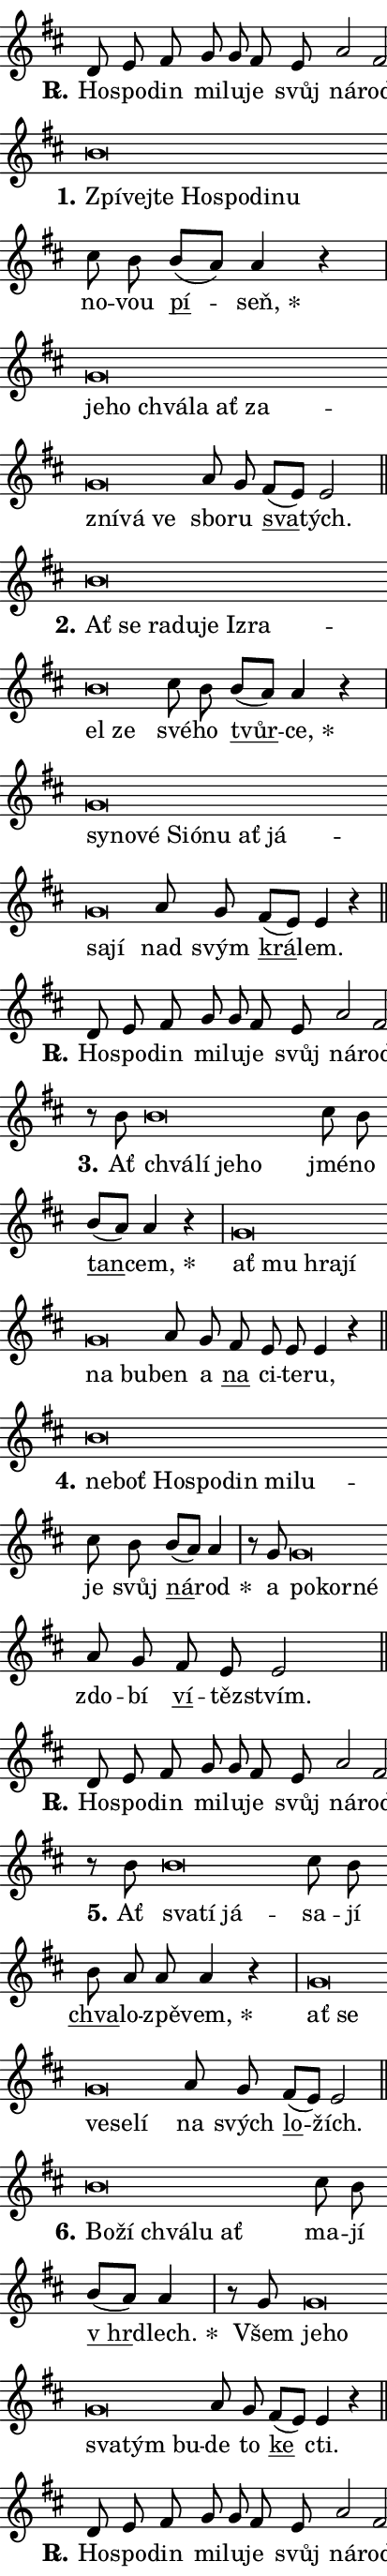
\version "2.24.0"
\header { tagline = "" }
\paper {
  indent = 0\cm
  top-margin = 0\cm
  right-margin = 0\cm
  bottom-margin = 0\cm
  left-margin = 0\cm
  paper-width = 7\cm
  page-breaking = #ly:one-page-breaking
  system-system-spacing.basic-distance = #11
  score-system-spacing.basic-distance = #11
  ragged-last = ##f
}


%% Author: Thomas Morley
%% https://lists.gnu.org/archive/html/lilypond-user/2020-05/msg00002.html
#(define (line-position grob)
"Returns position of @var[grob} in current system:
   @code{'start}, if at first time-step
   @code{'end}, if at last time-step
   @code{'middle} otherwise
"
  (let* ((col (ly:item-get-column grob))
         (ln (ly:grob-object col 'left-neighbor))
         (rn (ly:grob-object col 'right-neighbor))
         (col-to-check-left (if (ly:grob? ln) ln col))
         (col-to-check-right (if (ly:grob? rn) rn col))
         (break-dir-left
           (and
             (ly:grob-property col-to-check-left 'non-musical #f)
             (ly:item-break-dir col-to-check-left)))
         (break-dir-right
           (and
             (ly:grob-property col-to-check-right 'non-musical #f)
             (ly:item-break-dir col-to-check-right))))
        (cond ((eqv? 1 break-dir-left) 'start)
              ((eqv? -1 break-dir-right) 'end)
              (else 'middle))))

#(define (tranparent-at-line-position vctor)
  (lambda (grob)
  "Relying on @code{line-position} select the relevant enry from @var{vctor}.
Used to determine transparency,"
    (case (line-position grob)
      ((end) (not (vector-ref vctor 0)))
      ((middle) (not (vector-ref vctor 1)))
      ((start) (not (vector-ref vctor 2))))))

noteHeadBreakVisibility =
#(define-music-function (break-visibility)(vector?)
"Makes @code{NoteHead}s transparent relying on @var{break-visibility}"
#{
  \override NoteHead.transparent =
    #(tranparent-at-line-position break-visibility)
#})

#(define delete-ledgers-for-transparent-note-heads
  (lambda (grob)
    "Reads whether a @code{NoteHead} is transparent.
If so this @code{NoteHead} is removed from @code{'note-heads} from
@var{grob}, which is supposed to be @code{LedgerLineSpanner}.
As a result ledgers are not printed for this @code{NoteHead}"
    (let* ((nhds-array (ly:grob-object grob 'note-heads))
           (nhds-list
             (if (ly:grob-array? nhds-array)
                 (ly:grob-array->list nhds-array)
                 '()))
           ;; Relies on the transparent-property being done before
           ;; Staff.LedgerLineSpanner.after-line-breaking is executed.
           ;; This is fragile ...
           (to-keep
             (remove
               (lambda (nhd)
                 (ly:grob-property nhd 'transparent #f))
               nhds-list)))
      ;; TODO find a better method to iterate over grob-arrays, similiar
      ;; to filter/remove etc for lists
      ;; For now rebuilt from scratch
      (set! (ly:grob-object grob 'note-heads)  '())
      (for-each
        (lambda (nhd)
          (ly:pointer-group-interface::add-grob grob 'note-heads nhd))
        to-keep))))

hideNotes = {
  \noteHeadBreakVisibility #begin-of-line-visible
}
unHideNotes = {
  \noteHeadBreakVisibility #all-visible
}

% work-around for resetting accidentals
% https://lilypond.org/doc/v2.23/Documentation/notation/displaying-rhythms#unmetered-music
cadenzaMeasure = {
  \cadenzaOff
  \partial 1024 s1024
  \cadenzaOn
}

#(define-markup-command (accent layout props text) (markup?)
  "Underline accented syllable"
  (interpret-markup layout props
    #{\markup \override #'(offset . 4.3) \underline { #text }#}))

responsum = \markup \concat {
  "R" \hspace #-1.05 \path #0.1 #'((moveto 0 0.07) (lineto 0.9 0.8)) \hspace #0.05 "."
}

\layout {
    \context {
        \Staff
        \remove "Time_signature_engraver"
        \override LedgerLineSpanner.after-line-breaking = #delete-ledgers-for-transparent-note-heads
    }
    \context {
        \Voice {
            \override NoteHead.output-attributes = #'((class . "notehead"))
            \override Hairpin.height = #0.55
        }
    }
    \context {
        \Lyrics {
            \override StanzaNumber.output-attributes = #'((class . "stanzanumber"))
            \override LyricSpace.minimum-distance = #0.9
            \override LyricText.font-name = #"TeX Gyre Schola"
            \override LyricText.font-size = 1
            \override StanzaNumber.font-name = #"TeX Gyre Schola Bold"
            \override StanzaNumber.font-size = 1
        }
    }
}

% magnetic-lyrics.ily
%
%   written by
%     Jean Abou Samra <jean@abou-samra.fr>
%     Werner Lemberg <wl@gnu.org>
%
%   adapted by
%     Jiri Hon <jiri.hon@gmail.com>
%
% Version 2022-Apr-15

% https://www.mail-archive.com/lilypond-user@gnu.org/msg149350.html

#(define (Left_hyphen_pointer_engraver context)
   "Collect syllable-hyphen-syllable occurrences in lyrics and store
them in properties.  This engraver only looks to the left.  For
example, if the lyrics input is @code{foo -- bar}, it does the
following.

@itemize @bullet
@item
Set the @code{text} property of the @code{LyricHyphen} grob between
@q{foo} and @q{bar} to @code{foo}.

@item
Set the @code{left-hyphen} property of the @code{LyricText} grob with
text @q{foo} to the @code{LyricHyphen} grob between @q{foo} and
@q{bar}.
@end itemize

Use this auxiliary engraver in combination with the
@code{lyric-@/text::@/apply-@/magnetic-@/offset!} hook."
   (let ((hyphen #f)
         (text #f))
     (make-engraver
      (acknowledgers
       ((lyric-syllable-interface engraver grob source-engraver)
        (set! text grob)))
      (end-acknowledgers
       ((lyric-hyphen-interface engraver grob source-engraver)
        ;(when (not (grob::has-interface grob 'lyric-space-interface))
          (set! hyphen grob)));)
      ((stop-translation-timestep engraver)
       (when (and text hyphen)
         (ly:grob-set-object! text 'left-hyphen hyphen))
       (set! text #f)
       (set! hyphen #f)))))

#(define (lyric-text::apply-magnetic-offset! grob)
   "If the space between two syllables is less than the value in
property @code{LyricText@/.details@/.squash-threshold}, move the right
syllable to the left so that it gets concatenated with the left
syllable.

Use this function as a hook for
@code{LyricText@/.after-@/line-@/breaking} if the
@code{Left_@/hyphen_@/pointer_@/engraver} is active."
   (let ((hyphen (ly:grob-object grob 'left-hyphen #f)))
     (when hyphen
       (let ((left-text (ly:spanner-bound hyphen LEFT)))
         (when (grob::has-interface left-text 'lyric-syllable-interface)
           (let* ((common (ly:grob-common-refpoint grob left-text X))
                  (this-x-ext (ly:grob-extent grob common X))
                  (left-x-ext
                   (begin
                     ;; Trigger magnetism for left-text.
                     (ly:grob-property left-text 'after-line-breaking)
                     (ly:grob-extent left-text common X)))
                  ;; `delta` is the gap width between two syllables.
                  (delta (- (interval-start this-x-ext)
                            (interval-end left-x-ext)))
                  (details (ly:grob-property grob 'details))
                  (threshold (assoc-get 'squash-threshold details 0.2)))
             (when (< delta threshold)
               (let* (;; We have to manipulate the input text so that
                      ;; ligatures crossing syllable boundaries are not
                      ;; disabled.  For languages based on the Latin
                      ;; script this is essentially a beautification.
                      ;; However, for non-Western scripts it can be a
                      ;; necessity.
                      (lt (ly:grob-property left-text 'text))
                      (rt (ly:grob-property grob 'text))
                      (is-space (grob::has-interface hyphen 'lyric-space-interface))
                      (space (if is-space " " ""))
                      (space-markup (grob-interpret-markup grob " "))
                      (space-size (interval-length (ly:stencil-extent space-markup X)))
                      (extra-delta (if is-space space-size 0))
                      ;; Append new syllable.
                      (ltrt-space (if (and (string? lt) (string? rt))
                                (string-append lt space rt)
                                (make-concat-markup (list lt space rt))))
                      ;; Right-align `ltrt` to the right side.
                      (ltrt-space-markup (grob-interpret-markup
                               grob
                               (make-translate-markup
                                (cons (interval-length this-x-ext) 0)
                                (make-right-align-markup ltrt-space)))))
                 (begin
                   ;; Don't print `left-text`.
                   (ly:grob-set-property! left-text 'stencil #f)
                   ;; Set text and stencil (which holds all collected
                   ;; syllables so far) and shift it to the left.
                   (ly:grob-set-property! grob 'text ltrt-space)
                   (ly:grob-set-property! grob 'stencil ltrt-space-markup)
                   (ly:grob-translate-axis! grob (- (- delta extra-delta)) X))))))))))


#(define (lyric-hyphen::displace-bounds-first grob)
   ;; Make very sure this callback isn't triggered too early.
   (let ((left (ly:spanner-bound grob LEFT))
         (right (ly:spanner-bound grob RIGHT)))
     (ly:grob-property left 'after-line-breaking)
     (ly:grob-property right 'after-line-breaking)
     (ly:lyric-hyphen::print grob)))

squashThreshold = #0.4

\layout {
  \context {
    \Lyrics
    \consists #Left_hyphen_pointer_engraver
    \override LyricText.after-line-breaking =
      #lyric-text::apply-magnetic-offset!
    \override LyricHyphen.stencil = #lyric-hyphen::displace-bounds-first
    \override LyricText.details.squash-threshold = \squashThreshold
    \override LyricHyphen.minimum-distance = 0
    \override LyricHyphen.minimum-length = \squashThreshold
  }
}

squash = \override LyricText.details.squash-threshold = 9999
unSquash = \override LyricText.details.squash-threshold = \squashThreshold

left = \override LyricText.self-alignment-X = #LEFT
unLeft = \revert LyricText.self-alignment-X

starOffset = #(lambda (grob) 
                (let ((x_offset (ly:self-alignment-interface::aligned-on-x-parent grob)))
                  (if (= x_offset 0) 0 (+ x_offset 1.2))))

star = #(define-music-function (syllable)(string?)
"Append star separator at the end of a syllable"
#{
  \once \override LyricText.X-offset = #starOffset
  \lyricmode { \markup {
    #syllable
    \override #'((font-name . "TeX Gyre Schola Bold")) \hspace #0.2 \lower #0.65 \larger "*"
  } }
#})

starAccent = #(define-music-function (syllable)(string?)
"Append star separator at the end of a syllable and make accent"
#{
  \once \override LyricText.X-offset = #starOffset
  \lyricmode { \markup {
    \accent #syllable
    \override #'((font-name . "TeX Gyre Schola Bold")) \hspace #0.2 \lower #0.65 \larger "*"
  } }
#})

breath = #(define-music-function (syllable)(string?)
"Append breathing indicator at the end of a syllable"
#{
  \lyricmode { \markup { #syllable "+" } }
#})

optionalBreath = #(define-music-function (syllable)(string?)
"Append optional breathing indicator at the end of a syllable"
#{
  \lyricmode { \markup { #syllable "(+)" } }
#})


\score {
    <<
        \new Voice = "melody" { \cadenzaOn \key d \major \relative { d'8 e fis g g fis e a2 fis \cadenzaMeasure \bar "||" \break } }
        \new Lyrics \lyricsto "melody" { \lyricmode { \set stanza = \responsum
Ho -- spo -- din mi -- lu -- je svůj ná -- rod. } }
    >>
    \layout {}
}

\score {
    <<
        \new Voice = "melody" { \cadenzaOn \key d \major \relative { b'\breve*1/16 \hideNotes \breve*1/16 \bar "" \breve*1/16 \bar "" \breve*1/16 \bar "" \breve*1/16 \bar "" \breve*1/16 \breve*1/16 \bar "" \unHideNotes cis8 b \bar "" b[( a)] a4 r \cadenzaMeasure \bar "|" g\breve*1/16 \hideNotes \breve*1/16 \bar "" \breve*1/16 \bar "" \breve*1/16 \bar "" \breve*1/16 \bar "" \breve*1/16 \bar "" \breve*1/16 \bar "" \breve*1/16 \breve*1/16 \bar "" \unHideNotes a8 g \bar "" fis[( e)] e2 \cadenzaMeasure \bar "||" \break } }
        \new Lyrics \lyricsto "melody" { \lyricmode { \set stanza = "1."
\left Zpí -- \squash vej -- te Ho -- spo -- di -- nu \unLeft \unSquash no -- vou \markup \accent pí -- \star seň, \left je -- \squash ho chvá -- la ať za -- zní -- vá ve \unLeft \unSquash sbo -- ru \markup \accent sva -- tých. } }
    >>
    \layout {}
}

\score {
    <<
        \new Voice = "melody" { \cadenzaOn \key d \major \relative { b'\breve*1/16 \hideNotes \breve*1/16 \bar "" \breve*1/16 \bar "" \breve*1/16 \bar "" \breve*1/16 \bar "" \breve*1/16 \bar "" \breve*1/16 \bar "" \breve*1/16 \breve*1/16 \bar "" \unHideNotes cis8 b \bar "" b[( a)] a4 r \cadenzaMeasure \bar "|" g\breve*1/16 \hideNotes \breve*1/16 \bar "" \breve*1/16 \bar "" \breve*1/16 \bar "" \breve*1/16 \bar "" \breve*1/16 \bar "" \breve*1/16 \bar "" \breve*1/16 \bar "" \breve*1/16 \breve*1/16 \bar "" \unHideNotes a8 g \bar "" fis[( e)] e4 r \cadenzaMeasure \bar "||" \break } }
        \new Lyrics \lyricsto "melody" { \lyricmode { \set stanza = "2."
\left Ať \squash se ra -- du -- je Iz -- ra -- el ze \unLeft \unSquash své -- ho \markup \accent tvůr -- \star ce, \left sy -- \squash no -- vé Si -- ó -- nu ať já -- sa -- jí \unLeft \unSquash nad svým \markup \accent krá -- lem. } }
    >>
    \layout {}
}

\score {
    <<
        \new Voice = "melody" { \cadenzaOn \key d \major \relative { d'8 e fis g g fis e a2 fis \cadenzaMeasure \bar "||" \break } }
        \new Lyrics \lyricsto "melody" { \lyricmode { \set stanza = \responsum
Ho -- spo -- din mi -- lu -- je svůj ná -- rod. } }
    >>
    \layout {}
}

\score {
    <<
        \new Voice = "melody" { \cadenzaOn \key d \major \relative { r8 b' b\breve*1/16 \hideNotes \breve*1/16 \bar "" \breve*1/16 \breve*1/16 \bar "" \unHideNotes cis8 b \bar "" b[( a)] a4 r \cadenzaMeasure \bar "|" g\breve*1/16 \hideNotes \breve*1/16 \bar "" \breve*1/16 \bar "" \breve*1/16 \bar "" \breve*1/16 \breve*1/16 \bar "" \unHideNotes a8 g \bar "" fis e e e4 r \cadenzaMeasure \bar "||" \break } }
        \new Lyrics \lyricsto "melody" { \lyricmode { \set stanza = "3."
Ať \left chvá -- \squash lí je -- ho \unLeft \unSquash jmé -- no \markup \accent tan -- \star cem, \left ať \squash mu hra -- jí na bu -- \unLeft \unSquash ben a \markup \accent na ci -- te -- ru, } }
    >>
    \layout {}
}

\score {
    <<
        \new Voice = "melody" { \cadenzaOn \key d \major \relative { b'\breve*1/16 \hideNotes \breve*1/16 \bar "" \breve*1/16 \bar "" \breve*1/16 \bar "" \breve*1/16 \bar "" \breve*1/16 \breve*1/16 \bar "" \unHideNotes cis8 b \bar "" b[( a)] a4 \cadenzaMeasure \bar "|" r8 g g\breve*1/16 \hideNotes \breve*1/16 \breve*1/16 \bar "" \unHideNotes a8 g \bar "" fis e e2 \cadenzaMeasure \bar "||" \break } }
        \new Lyrics \lyricsto "melody" { \lyricmode { \set stanza = "4."
\left ne -- \squash boť Ho -- spo -- din mi -- lu -- \unLeft \unSquash je svůj \markup \accent ná -- \star rod a \left po -- \squash kor -- né \unLeft \unSquash zdo -- bí \markup \accent ví -- těz -- stvím. } }
    >>
    \layout {}
}

\score {
    <<
        \new Voice = "melody" { \cadenzaOn \key d \major \relative { d'8 e fis g g fis e a2 fis \cadenzaMeasure \bar "||" \break } }
        \new Lyrics \lyricsto "melody" { \lyricmode { \set stanza = \responsum
Ho -- spo -- din mi -- lu -- je svůj ná -- rod. } }
    >>
    \layout {}
}

\score {
    <<
        \new Voice = "melody" { \cadenzaOn \key d \major \relative { r8 b' b\breve*1/16 \hideNotes \breve*1/16 \breve*1/16 \bar "" \unHideNotes cis8 b \bar "" b a a a4 r \cadenzaMeasure \bar "|" g\breve*1/16 \hideNotes \breve*1/16 \bar "" \breve*1/16 \bar "" \breve*1/16 \breve*1/16 \bar "" \unHideNotes a8 g \bar "" fis[( e)] e2 \cadenzaMeasure \bar "||" \break } }
        \new Lyrics \lyricsto "melody" { \lyricmode { \set stanza = "5."
Ať \left sva -- \squash tí já -- \unLeft \unSquash sa -- jí \markup \accent chva -- lo -- zpě -- \star vem, \left ať \squash se ve -- se -- lí \unLeft \unSquash na svých \markup \accent lo -- žích. } }
    >>
    \layout {}
}

\score {
    <<
        \new Voice = "melody" { \cadenzaOn \key d \major \relative { b'\breve*1/16 \hideNotes \breve*1/16 \bar "" \breve*1/16 \bar "" \breve*1/16 \breve*1/16 \bar "" \unHideNotes cis8 b \bar "" b[( a)] a4 \cadenzaMeasure \bar "|" r8 g g\breve*1/16 \hideNotes \breve*1/16 \bar "" \breve*1/16 \bar "" \breve*1/16 \breve*1/16 \bar "" \unHideNotes a8 g \bar "" fis[( e)] e4 r \cadenzaMeasure \bar "||" \break } }
        \new Lyrics \lyricsto "melody" { \lyricmode { \set stanza = "6."
\left Bo -- \squash ží chvá -- lu ať \unLeft \unSquash ma -- jí \markup \accent "v hr" -- \star dlech. Všem \left je -- \squash ho sva -- tým bu -- \unLeft \unSquash de to \markup \accent ke cti. } }
    >>
    \layout {}
}

\score {
    <<
        \new Voice = "melody" { \cadenzaOn \key d \major \relative { d'8 e fis g g fis e a2 fis \cadenzaMeasure \bar "||" \break } \bar "|." }
        \new Lyrics \lyricsto "melody" { \lyricmode { \set stanza = \responsum
Ho -- spo -- din mi -- lu -- je svůj ná -- rod. } }
    >>
    \layout {}
}
